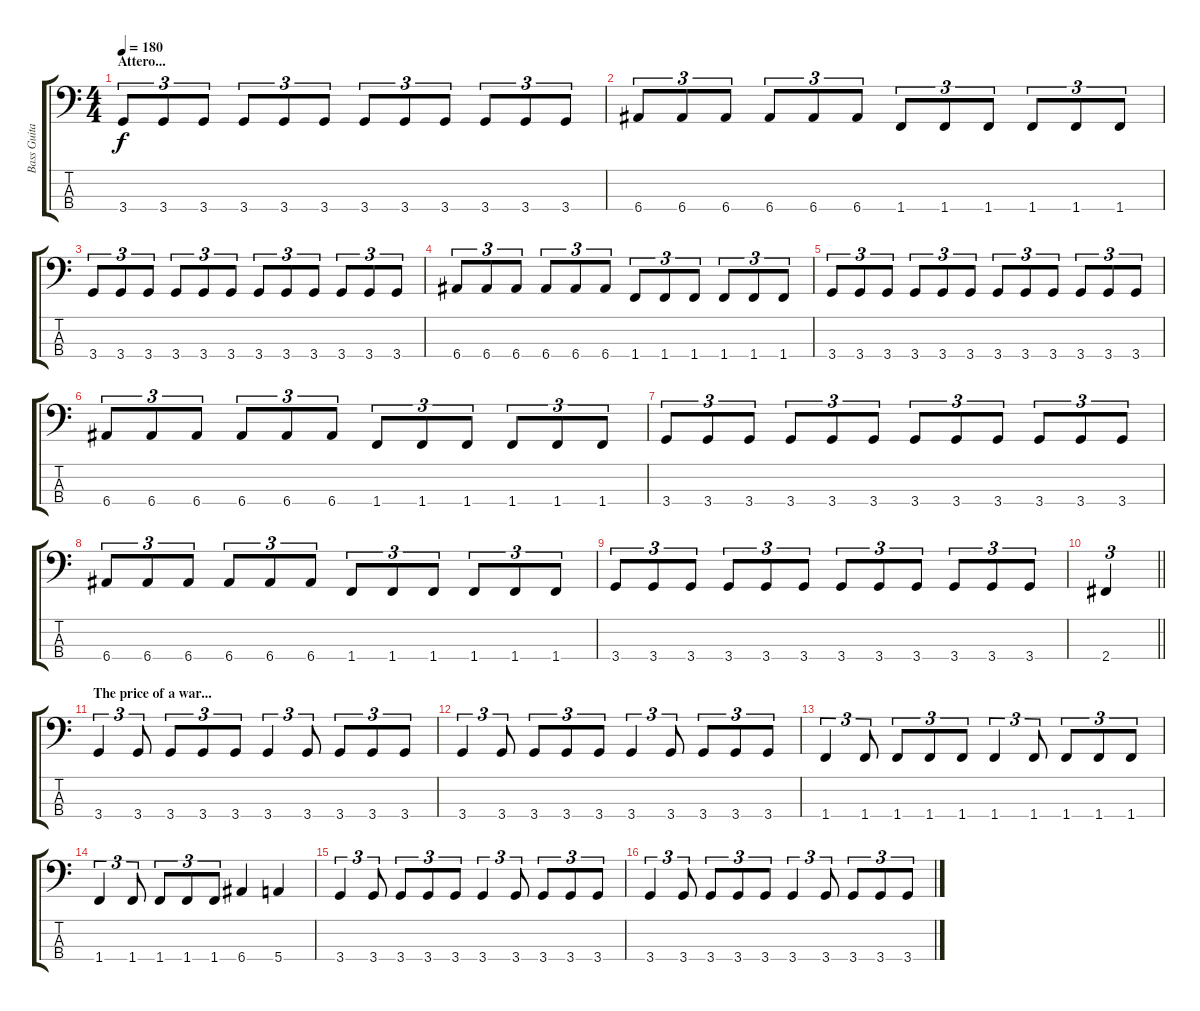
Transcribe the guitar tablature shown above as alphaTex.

\track ("Bass Guitar" "Bass Guita") {instrument electricbassfinger}
\staff {score tabs}
\tuning (G2 D2 A1 E1) {hide}
\ts (4 4)
\section ("" "Attero...")
\tempo 180
\clef f4
\ks c
3.4.8{tu (3 2) dy f} 3.4.8{tu (3 2)} 3.4.8{tu (3 2)} 3.4.8{tu (3 2)} 3.4.8{tu (3 2)} 3.4.8{tu (3 2)} 3.4.8{tu (3 2)} 3.4.8{tu (3 2)} 3.4.8{tu (3 2)} 3.4.8{tu (3 2)} 3.4.8{tu (3 2)} 3.4.8{tu (3 2)} |
6.4.8{tu (3 2)} 6.4.8{tu (3 2)} 6.4.8{tu (3 2)} 6.4.8{tu (3 2)} 6.4.8{tu (3 2)} 6.4.8{tu (3 2)} 1.4.8{tu (3 2)} 1.4.8{tu (3 2)} 1.4.8{tu (3 2)} 1.4.8{tu (3 2)} 1.4.8{tu (3 2)} 1.4.8{tu (3 2)} |
3.4.8{tu (3 2)} 3.4.8{tu (3 2)} 3.4.8{tu (3 2)} 3.4.8{tu (3 2)} 3.4.8{tu (3 2)} 3.4.8{tu (3 2)} 3.4.8{tu (3 2)} 3.4.8{tu (3 2)} 3.4.8{tu (3 2)} 3.4.8{tu (3 2)} 3.4.8{tu (3 2)} 3.4.8{tu (3 2)} |
6.4.8{tu (3 2)} 6.4.8{tu (3 2)} 6.4.8{tu (3 2)} 6.4.8{tu (3 2)} 6.4.8{tu (3 2)} 6.4.8{tu (3 2)} 1.4.8{tu (3 2)} 1.4.8{tu (3 2)} 1.4.8{tu (3 2)} 1.4.8{tu (3 2)} 1.4.8{tu (3 2)} 1.4.8{tu (3 2)} |
3.4.8{tu (3 2)} 3.4.8{tu (3 2)} 3.4.8{tu (3 2)} 3.4.8{tu (3 2)} 3.4.8{tu (3 2)} 3.4.8{tu (3 2)} 3.4.8{tu (3 2)} 3.4.8{tu (3 2)} 3.4.8{tu (3 2)} 3.4.8{tu (3 2)} 3.4.8{tu (3 2)} 3.4.8{tu (3 2)} |
6.4.8{tu (3 2)} 6.4.8{tu (3 2)} 6.4.8{tu (3 2)} 6.4.8{tu (3 2)} 6.4.8{tu (3 2)} 6.4.8{tu (3 2)} 1.4.8{tu (3 2)} 1.4.8{tu (3 2)} 1.4.8{tu (3 2)} 1.4.8{tu (3 2)} 1.4.8{tu (3 2)} 1.4.8{tu (3 2)} |
3.4.8{tu (3 2)} 3.4.8{tu (3 2)} 3.4.8{tu (3 2)} 3.4.8{tu (3 2)} 3.4.8{tu (3 2)} 3.4.8{tu (3 2)} 3.4.8{tu (3 2)} 3.4.8{tu (3 2)} 3.4.8{tu (3 2)} 3.4.8{tu (3 2)} 3.4.8{tu (3 2)} 3.4.8{tu (3 2)} |
6.4.8{tu (3 2)} 6.4.8{tu (3 2)} 6.4.8{tu (3 2)} 6.4.8{tu (3 2)} 6.4.8{tu (3 2)} 6.4.8{tu (3 2)} 1.4.8{tu (3 2)} 1.4.8{tu (3 2)} 1.4.8{tu (3 2)} 1.4.8{tu (3 2)} 1.4.8{tu (3 2)} 1.4.8{tu (3 2)} |
3.4.8{tu (3 2)} 3.4.8{tu (3 2)} 3.4.8{tu (3 2)} 3.4.8{tu (3 2)} 3.4.8{tu (3 2)} 3.4.8{tu (3 2)} 3.4.8{tu (3 2)} 3.4.8{tu (3 2)} 3.4.8{tu (3 2)} 3.4.8{tu (3 2)} 3.4.8{tu (3 2)} 3.4.8{tu (3 2)} |
\barLineRight lightlight
2.4.4{tu (3 2)} |
\section ("" "The price of a war...")
3.4.4{tu (3 2)} 3.4.8{tu (3 2)} 3.4.8{tu (3 2)} 3.4.8{tu (3 2)} 3.4.8{tu (3 2)} 3.4.4{tu (3 2)} 3.4.8{tu (3 2)} 3.4.8{tu (3 2)} 3.4.8{tu (3 2)} 3.4.8{tu (3 2)} |
3.4.4{tu (3 2)} 3.4.8{tu (3 2)} 3.4.8{tu (3 2)} 3.4.8{tu (3 2)} 3.4.8{tu (3 2)} 3.4.4{tu (3 2)} 3.4.8{tu (3 2)} 3.4.8{tu (3 2)} 3.4.8{tu (3 2)} 3.4.8{tu (3 2)} |
1.4.4{tu (3 2)} 1.4.8{tu (3 2)} 1.4.8{tu (3 2)} 1.4.8{tu (3 2)} 1.4.8{tu (3 2)} 1.4.4{tu (3 2)} 1.4.8{tu (3 2)} 1.4.8{tu (3 2)} 1.4.8{tu (3 2)} 1.4.8{tu (3 2)} |
1.4.4{tu (3 2)} 1.4.8{tu (3 2)} 1.4.8{tu (3 2)} 1.4.8{tu (3 2)} 1.4.8{tu (3 2)} 6.4.4 5.4.4 |
3.4.4{tu (3 2)} 3.4.8{tu (3 2)} 3.4.8{tu (3 2)} 3.4.8{tu (3 2)} 3.4.8{tu (3 2)} 3.4.4{tu (3 2)} 3.4.8{tu (3 2)} 3.4.8{tu (3 2)} 3.4.8{tu (3 2)} 3.4.8{tu (3 2)} |
3.4.4{tu (3 2)} 3.4.8{tu (3 2)} 3.4.8{tu (3 2)} 3.4.8{tu (3 2)} 3.4.8{tu (3 2)} 3.4.4{tu (3 2)} 3.4.8{tu (3 2)} 3.4.8{tu (3 2)} 3.4.8{tu (3 2)} 3.4.8{tu (3 2)}
